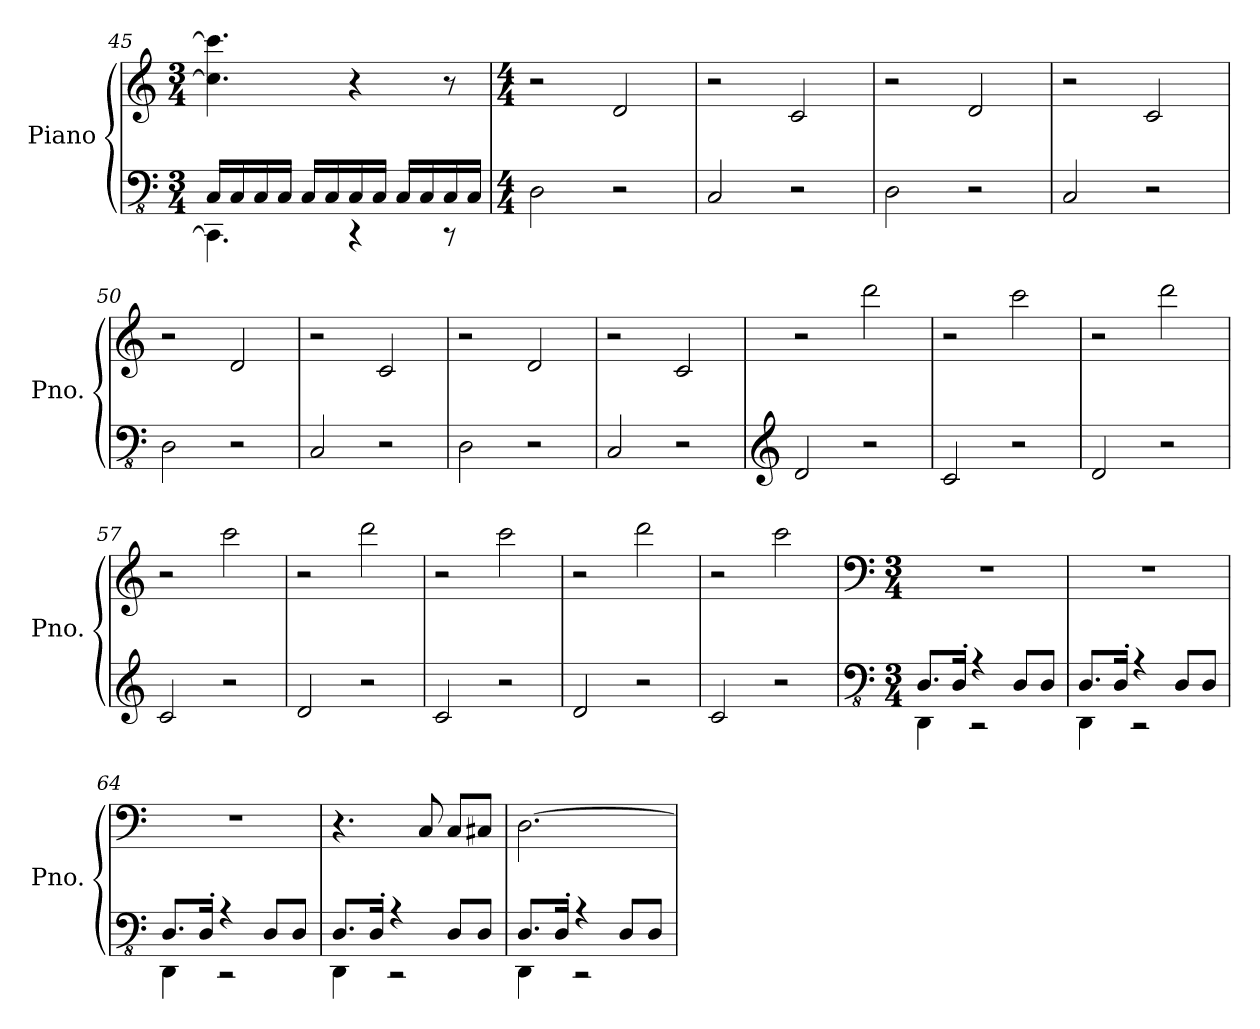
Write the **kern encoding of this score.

**kern	**kern	**dynam
*part1	*part1	*part1
*staff2	*staff1	*staff1/2
*I"Piano	*	*
*I'Pno.	*	*
*clefFv4	*clefG2	*
*k[]	*k[]	*
*M3/4	*M3/4	*
=45	=45	=45
*^	*	*
16CC/LL	4.CCC\]	4.cc\] 4.ccc\]	.
16CC/	.	.	.
16CC/	.	.	.
16CC/JJ	.	.	.
16CC/LL	.	.	.
16CC/	.	.	.
16CC/	4r	4r	.
16CC/JJ	.	.	.
16CC/LL	.	.	.
16CC/	.	.	.
16CC/	8r	8r	.
16CC/JJ	.	.	.
*v	*v	*	*
=46	=46	=46
*M4/4	*M4/4	*
!	!	!LO:DY:b=2
!	!	!LO:DY:n=1:b
2DD\	2r	mp mp
2r	2d/	.
=47	=47	=47
2CC/	2r	.
2r	2c/	.
!!LO:LB:g=z
=48	=48	=48
2DD\	2r	.
2r	2d/	.
=49	=49	=49
2CC/	2r	.
2r	2c/	.
=50	=50	=50
2DD\	2r	.
2r	2d/	.
=51	=51	=51
2CC/	2r	.
2r	2c/	.
=52	=52	=52
2DD\	2r	.
2r	2d/	.
=53	=53	=53
2CC/	2r	.
2r	2c/	.
=54	=54	=54
*clefG2	*	*
2d/	2r	.
2r	2ddd\	.
=55	=55	=55
2c/	2r	.
2r	2ccc\	.
=56	=56	=56
2d/	2r	.
2r	2ddd\	.
=57	=57	=57
2c/	2r	.
2r	2ccc\	.
=58	=58	=58
2d/	2r	.
2r	2ddd\	.
=59	=59	=59
2c/	2r	.
2r	2ccc\	.
=60	=60	=60
2d/	2r	.
2r	2ddd\	.
!!LO:LB:g=z
=61	=61	=61
2c/	2r	.
2r	2ccc\	.
=62	=62	=62
*clefFv4	*clefF4	*
*M3/4	*M3/4	*
*^	*	*
8.DD/L	4DDD\	2.r	.
16DD'/Jk	.	.	.
4r	2r	.	.
8DD/L	.	.	.
8DD/J	.	.	.
=63	=63	=63	=63
8.DD/L	4DDD\	2.r	.
16DD'/Jk	.	.	.
4r	2r	.	.
8DD/L	.	.	.
8DD/J	.	.	.
=64	=64	=64	=64
8.DD/L	4DDD\	2.r	.
16DD'/Jk	.	.	.
4r	2r	.	.
8DD/L	.	.	.
8DD/J	.	.	.
=65	=65	=65	=65
8.DD/L	4DDD\	4.r	.
16DD'/Jk	.	.	.
4r	2r	.	.
.	.	8C/	.
8DD/L	.	8C/L	.
8DD/J	.	8C#X/J	.
=66	=66	=66	=66
8.DD/L	4DDD\	[2.D\	.
16DD'/Jk	.	.	.
4r	2r	.	.
8DD/L	.	.	.
8DD/J	.	.	.
*v	*v	*	*
=	=	=
*-	*-	*-
